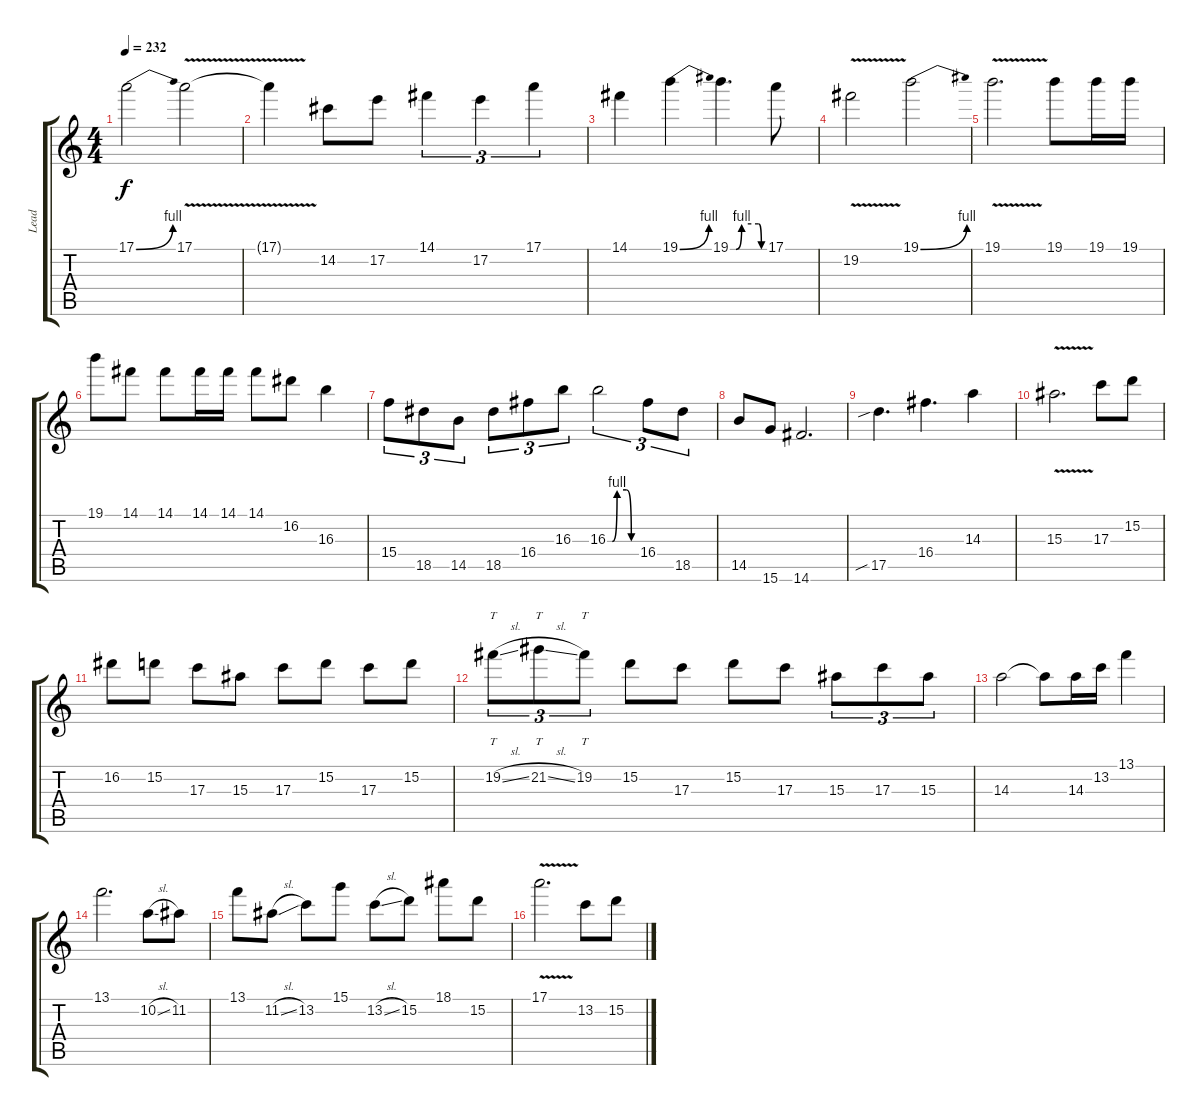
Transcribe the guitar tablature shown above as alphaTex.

\track ("Lead" "Lead") {instrument overdrivenguitar}
\staff {score tabs}
\tuning (E4 B3 G3 D3 A2 E2) {hide}
\ts (4 4)
\tempo 232
\clef g2
\ks c
17.1{be (bend 0 0 60 4)}.2{dy f} 17.1{v}.2 |
17.1{t}.4 14.2.8 17.2.8 14.1.4{tu (3 2)} 17.2.4{tu (3 2)} 17.1.4{tu (3 2)} |
14.1.4 19.1{be (bend 0 0 60 4)}.4 19.1{be (custom 0 0 10 0 20 4 50 4 55 0 60 0)}.4{d} 17.1.8 |
19.2{v}.2 19.1{be (bend 0 0 60 4)}.2 |
19.1{v}.2{d} 19.1.8 19.1.16 19.1.16 |
19.1.8 14.1.8 14.1.8 14.1.16 14.1.16 14.1.8 16.2.8 16.3.4 |
15.4.8{tu (3 2)} 18.5.8{tu (3 2)} 14.5.8{tu (3 2)} 18.5.8{tu (3 2)} 16.4.8{tu (3 2)} 16.3.8{tu (3 2)} 16.3{be (custom 0 0 10 0 20 4 40 4 50 0 60 0)}.2{tu (3 2)} 16.4.8{tu (3 2)} 18.5.8{tu (3 2)} |
14.5.8 15.6.8 14.6.2{d} |
17.5{sib}.4{d} 16.4.4{d} 14.3.4 |
15.3{v}.2{d} 17.3.8 15.2.8 |
16.2.8 15.2.8 17.3.8 15.3.8 17.3.8 15.2.8 17.3.8 15.2.8 |
19.2{sl}.8{tt tu (3 2)} 21.2{sl}.8{tt tu (3 2)} 19.2.8{tt tu (3 2)} 15.2.8 17.3.8 15.2.8 17.3.8 15.3.8{tu (3 2)} 17.3.8{tu (3 2)} 15.3.8{tu (3 2)} |
14.3.2 14.3{t}.8 14.3.16 13.2.16 13.1.4 |
13.1.2{d} 10.2{sl}.8 11.2.8 |
13.1.8 11.2{sl}.8 13.2.8 15.1.8 13.2{sl}.8 15.2.8 18.1.8 15.2.8 |
17.1{v}.2{d} 13.2.8 15.2.8
